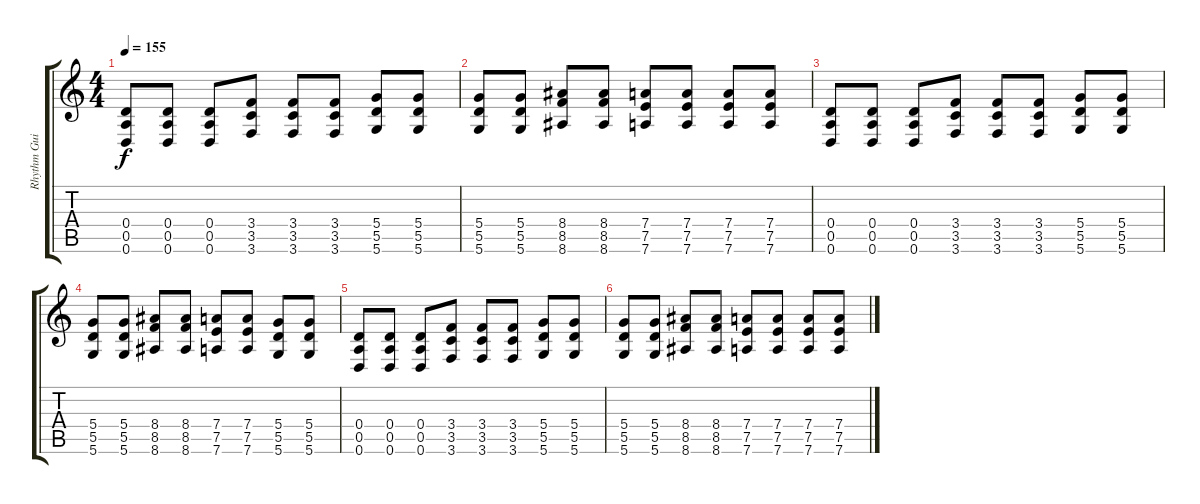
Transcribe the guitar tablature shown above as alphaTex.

\track ("Rhythm Guitar" "Rhythm Gui") {instrument distortionguitar}
\staff {score tabs}
\tuning (E4 B3 G3 D3 A2 D2) {hide}
\ts (4 4)
\tempo 155
\clef g2
\ks c
(0.4 0.5 0.6).8{dy f} (0.4 0.5 0.6).8 (0.4 0.5 0.6).8 (3.4 3.5 3.6).8 (3.4 3.5 3.6).8 (3.4 3.5 3.6).8 (5.4 5.5 5.6).8 (5.4 5.5 5.6).8 |
(5.4 5.5 5.6).8 (5.4 5.5 5.6).8 (8.4 8.5 8.6).8 (8.4 8.5 8.6).8 (7.4 7.5 7.6).8 (7.4 7.5 7.6).8 (7.4 7.5 7.6).8 (7.4 7.5 7.6).8 |
(0.4 0.5 0.6).8 (0.4 0.5 0.6).8 (0.4 0.5 0.6).8 (3.4 3.5 3.6).8 (3.4 3.5 3.6).8 (3.4 3.5 3.6).8 (5.4 5.5 5.6).8 (5.4 5.5 5.6).8 |
(5.4 5.5 5.6).8 (5.4 5.5 5.6).8 (8.4 8.5 8.6).8 (8.4 8.5 8.6).8 (7.4 7.5 7.6).8 (7.4 7.5 7.6).8 (5.4 5.5 5.6).8 (5.4 5.5 5.6).8 |
(0.4 0.5 0.6).8 (0.4 0.5 0.6).8 (0.4 0.5 0.6).8 (3.4 3.5 3.6).8 (3.4 3.5 3.6).8 (3.4 3.5 3.6).8 (5.4 5.5 5.6).8 (5.4 5.5 5.6).8 |
(5.4 5.5 5.6).8 (5.4 5.5 5.6).8 (8.4 8.5 8.6).8 (8.4 8.5 8.6).8 (7.4 7.5 7.6).8 (7.4 7.5 7.6).8 (7.4 7.5 7.6).8 (7.4 7.5 7.6).8
